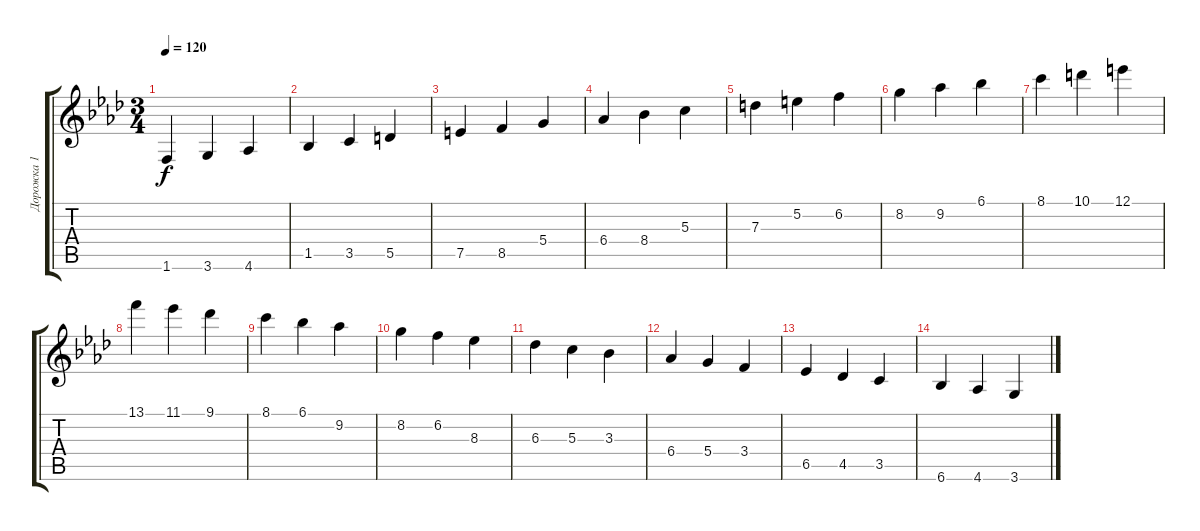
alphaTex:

\track ("Дорожка 1" "Дорожка 1") {instrument acousticguitarnylon}
\staff {score tabs}
\tuning (E4 B3 G3 D3 A2 E2) {hide}
\ts (3 4)
\tempo 120
\clef g2
\ks fminor
1.6.4{dy f instrument acousticguitarnylon} 3.6.4 4.6.4 |
1.5.4 3.5.4 5.5.4 |
7.5.4 8.5.4 5.4.4 |
6.4.4 8.4.4 5.3.4 |
7.3.4 5.2.4 6.2.4 |
8.2.4 9.2.4 6.1.4 |
8.1.4 10.1.4 12.1.4 |
13.1.4 11.1.4 9.1.4 |
8.1.4 6.1.4 9.2.4 |
8.2.4 6.2.4 8.3.4 |
6.3.4 5.3.4 3.3.4 |
6.4.4 5.4.4 3.4.4 |
6.5.4 4.5.4 3.5.4 |
6.6.4 4.6.4 3.6.4
